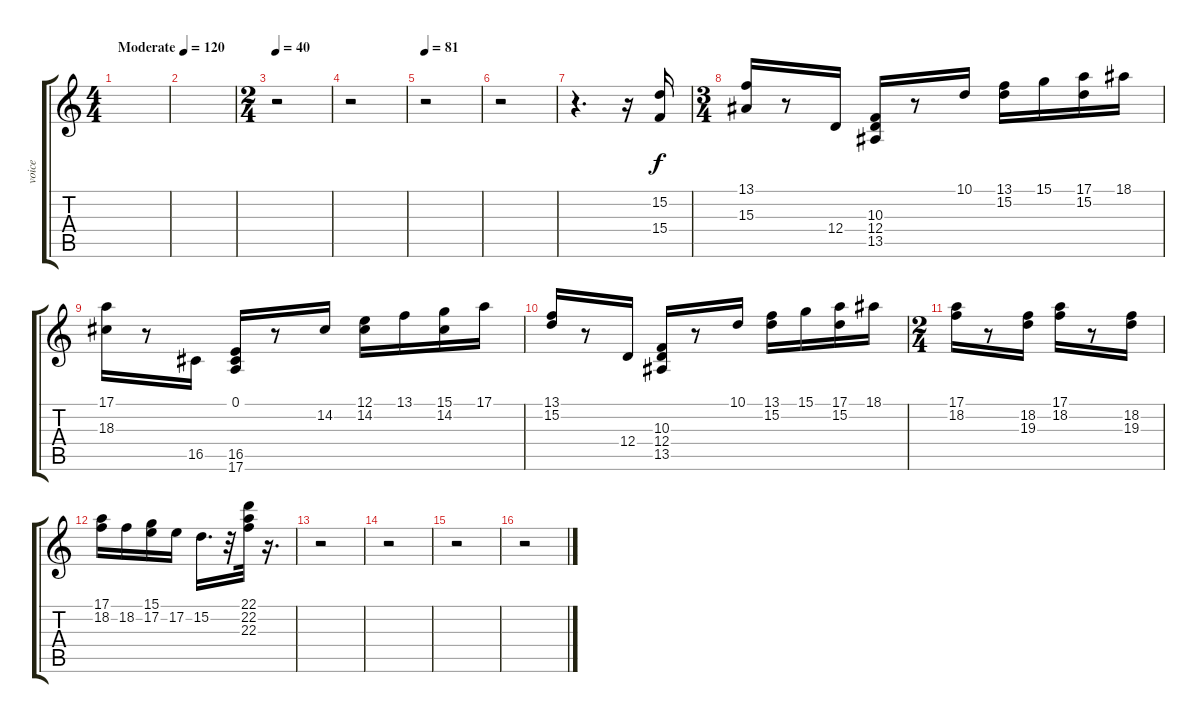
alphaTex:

\track ("voice" "voice") {instrument clarinet}
\staff {score tabs}
\tuning (E4 B3 G3 D3 A2 E2) {hide}
\ts (4 4)
\tempo (120 "Moderate")
\clef g2
\ks c
|
|
\ts (2 4)
\tempo 40
r.2 |
r.2 |
\tempo 81
r.2 |
r.2 |
r.4{d} r.16 (15.2 15.4).16 |
\ts (3 4)
(13.1 15.3).16 r.8 12.4.16 (10.3 12.4 13.5).16 r.8 10.1.16 (13.1 15.2).16 15.1.16 (17.1 15.2).16 18.1.16 |
(17.1 18.3).16 r.8 16.5.16 (0.1 16.5 17.6).16 r.8 14.2.16 (12.1 14.2).16 13.1.16 (15.1 14.2).16 17.1.16 |
(13.1 15.2).16 r.8 12.4.16 (10.3 12.4 13.5).16 r.8 10.1.16 (13.1 15.2).16 15.1.16 (17.1 15.2).16 18.1.16 |
\ts (2 4)
(17.1 18.2).16 r.8 (18.2 19.3).16 (17.1 18.2).16 r.8 (18.2 19.3).16 |
(17.1 18.2).16 18.2.16 (15.1 17.2).16 17.2.16 15.2.16{d} r.32 (22.1 22.2 22.3).32 r.16{d} |
r.2 |
r.2 |
r.2 |
r.2
